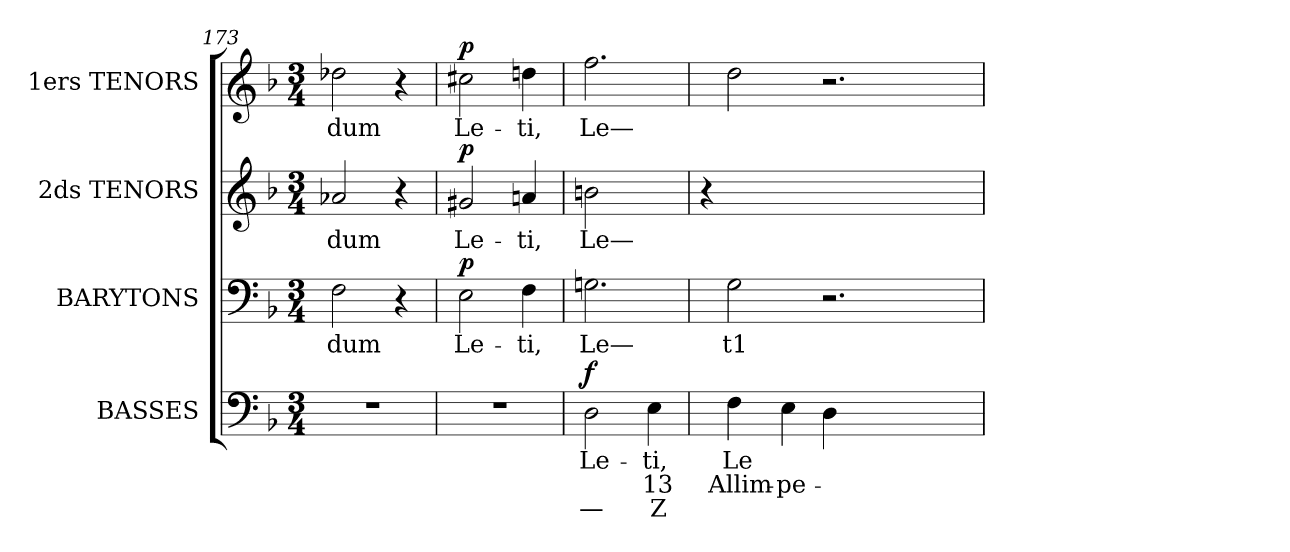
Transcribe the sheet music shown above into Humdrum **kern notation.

**kern	**text	**text	**text	**dynam	**kern	**text	**dynam	**kern	**text	**dynam	**kern	**text	**dynam
*part4	*part4	*part4	*part4	*part4	*part3	*part3	*part3	*part2	*part2	*part2	*part1	*part1	*part1
*staff4	*staff4	*staff4	*staff4	*staff4	*staff3	*staff3	*staff3	*staff2	*staff2	*staff2	*staff1	*staff1	*staff1
*I"BASSES	*	*	*	*	*I"BARYTONS	*	*	*I"2ds TENORS	*	*	*I"1ers TENORS	*	*
*I'BAS.	*	*	*	*	*I'BAR.	*	*	*	*	*	*	*	*
*clefF4	*	*	*	*	*clefF4	*	*	*clefG2	*	*	*clefG2	*	*
*k[b-]	*	*	*	*	*k[b-]	*	*	*k[b-]	*	*	*k[b-]	*	*
*M3/4	*	*	*	*	*M3/4	*	*	*M3/4	*	*	*M3/4	*	*
=173	=173	=173	=173	=173	=173	=173	=173	=173	=173	=173	=173	=173	=173
2.r	.	.	.	.	2Fi\	dum	.	2a-Xi/	dum	.	2dd-Xi\	dum	.
.	.	.	.	.	4r	.	.	4r	.	.	4r	.	.
=174	=174	=174	=174	=174	=174	=174	=174	=174	=174	=174	=174	=174	=174
!	!	!	!	!	!	!	!LO:DY:a	!	!	!LO:DY:a	!	!	!LO:DY:a
2.r	.	.	.	.	2Ei\	Le-	p	2g#Xi/	Le-	p	2cc#Xi\	Le-	p
.	.	.	.	.	4Fi\	ti,	.	4ani/	ti,	.	4ddni\	ti,	.
=175	=175	=175	=175	=175	=175	=175	=175	=175	=175	=175	=175	=175	=175
!	!	!	!	!LO:DY:a	!	!	!	!	!	!	!	!	!
2Di\	Le-	.	—	f	2.Gni\	Le—	.	2bni\	Le—	.	2.ffi\	Le—	.
4Ei\	ti,	13	Z	.	.	.	.	4ryy	.	.	.	.	.
=176	=176	=176	=176	=176	=176	=176	=176	=176	=176	=176	=176	=176	=176
8ryy	.	.	.	.	8ryy	.	.	4r	.	.	8ryy	.	.
4Fi\	Le	Allim-	.	.	2Gi\	t1	.	.	.	.	2ddi\	.	.
.	.	.	.	.	.	.	.	2ryy	.	.	.	.	.
4Ei\	--	pe-	.	.	.	.	.	.	.	.	.	.	.
4Dj\	.	.	.	.	2.r	.	.	.	.	.	2.r	.	.
.	.	.	.	.	.	.	.	2.ryy	.	.	.	.	.
8ryy	.	.	.	.	.	.	.	.	.	.	.	.	.
2ryy	.	.	.	.	.	.	.	.	.	.	.	.	.
.	.	.	.	.	8ryy	.	.	.	.	.	8ryy	.	.
=	=	=	=	=	=	=	=	=	=	=	=	=	=
*-	*-	*-	*-	*-	*-	*-	*-	*-	*-	*-	*-	*-	*-
